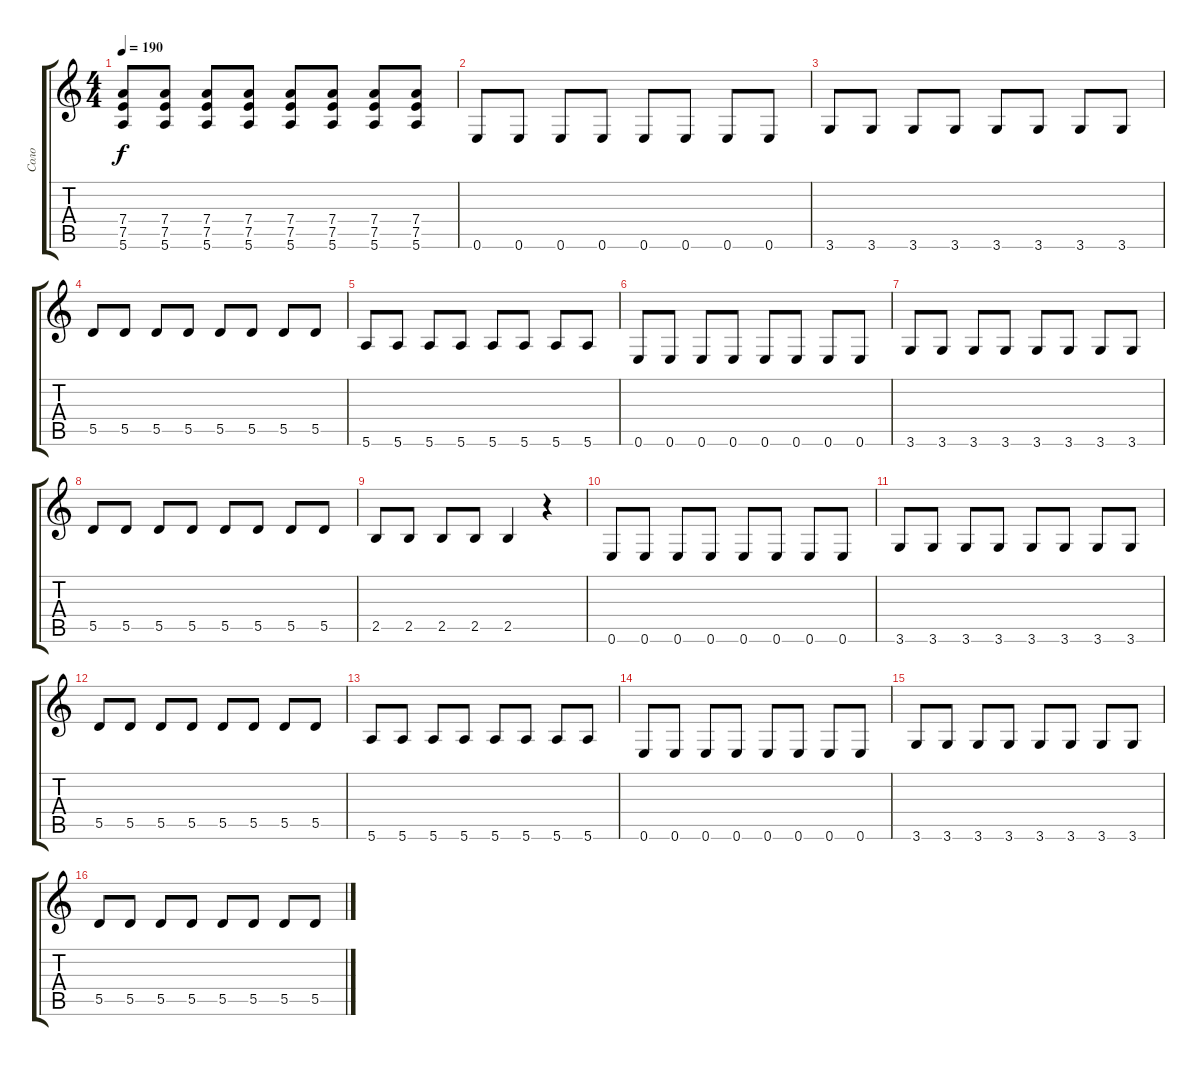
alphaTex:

\track ("Соло" "Соло") {instrument distortionguitar}
\staff {score tabs}
\tuning (E4 B3 G3 D3 A2 E2) {hide}
\ts (4 4)
\tempo 190
\clef g2
\ks c
(7.4 7.5 5.6).8{dy f} (7.4 7.5 5.6).8 (7.4 7.5 5.6).8 (7.4 7.5 5.6).8 (7.4 7.5 5.6).8 (7.4 7.5 5.6).8 (7.4 7.5 5.6).8 (7.4 7.5 5.6).8 |
0.6.8 0.6.8 0.6.8 0.6.8 0.6.8 0.6.8 0.6.8 0.6.8 |
3.6.8 3.6.8 3.6.8 3.6.8 3.6.8 3.6.8 3.6.8 3.6.8 |
5.5.8 5.5.8 5.5.8 5.5.8 5.5.8 5.5.8 5.5.8 5.5.8 |
5.6.8 5.6.8 5.6.8 5.6.8 5.6.8 5.6.8 5.6.8 5.6.8 |
0.6.8 0.6.8 0.6.8 0.6.8 0.6.8 0.6.8 0.6.8 0.6.8 |
3.6.8 3.6.8 3.6.8 3.6.8 3.6.8 3.6.8 3.6.8 3.6.8 |
5.5.8 5.5.8 5.5.8 5.5.8 5.5.8 5.5.8 5.5.8 5.5.8 |
2.5.8 2.5.8 2.5.8 2.5.8 2.5.4 r.4 |
0.6.8 0.6.8 0.6.8 0.6.8 0.6.8 0.6.8 0.6.8 0.6.8 |
3.6.8 3.6.8 3.6.8 3.6.8 3.6.8 3.6.8 3.6.8 3.6.8 |
5.5.8 5.5.8 5.5.8 5.5.8 5.5.8 5.5.8 5.5.8 5.5.8 |
5.6.8 5.6.8 5.6.8 5.6.8 5.6.8 5.6.8 5.6.8 5.6.8 |
0.6.8 0.6.8 0.6.8 0.6.8 0.6.8 0.6.8 0.6.8 0.6.8 |
3.6.8 3.6.8 3.6.8 3.6.8 3.6.8 3.6.8 3.6.8 3.6.8 |
5.5.8 5.5.8 5.5.8 5.5.8 5.5.8 5.5.8 5.5.8 5.5.8
